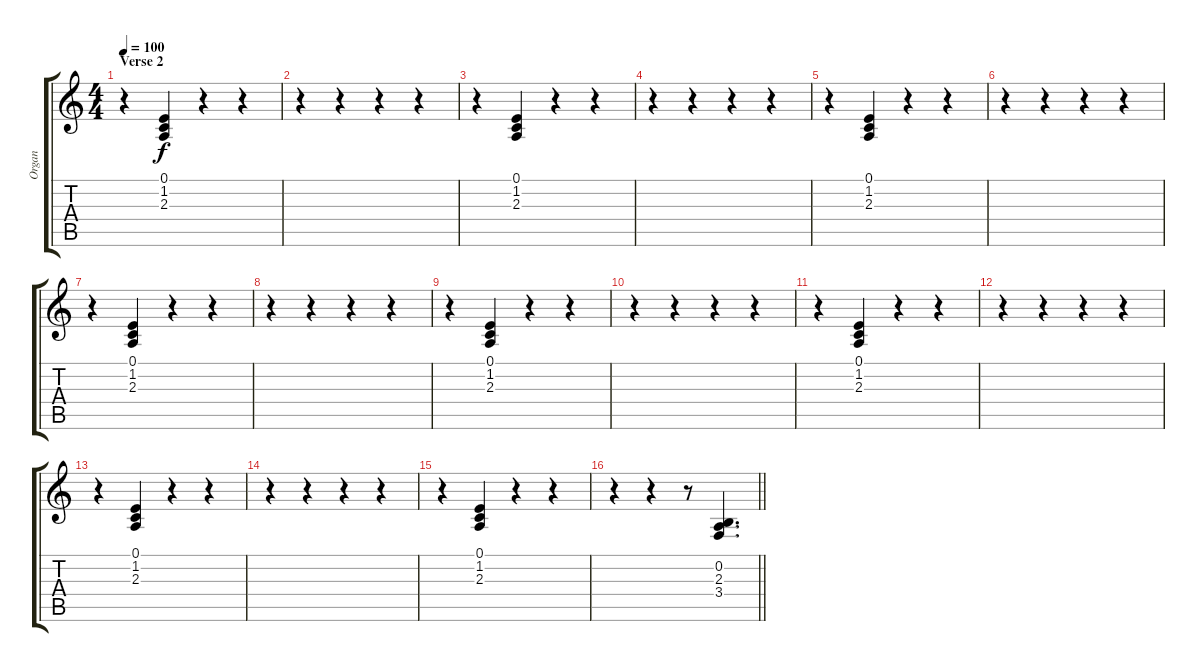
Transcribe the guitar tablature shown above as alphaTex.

\track ("Organ" "Organ") {instrument percussiveorgan}
\staff {score tabs}
\tuning (E4 B3 G3 D3 A2 E2) {hide}
\ts (4 4)
\section ("" "Verse 2")
\tempo 100
\clef g2
\ks c
r.4{dy f} (0.1 1.2 2.3).4 r.4 r.4 |
r.4 r.4 r.4 r.4 |
r.4 (0.1 1.2 2.3).4 r.4 r.4 |
r.4 r.4 r.4 r.4 |
r.4 (0.1 1.2 2.3).4 r.4 r.4 |
r.4 r.4 r.4 r.4 |
r.4 (0.1 1.2 2.3).4 r.4 r.4 |
r.4 r.4 r.4 r.4 |
r.4 (0.1 1.2 2.3).4 r.4 r.4 |
r.4 r.4 r.4 r.4 |
r.4 (0.1 1.2 2.3).4 r.4 r.4 |
r.4 r.4 r.4 r.4 |
r.4 (0.1 1.2 2.3).4 r.4 r.4 |
r.4 r.4 r.4 r.4 |
r.4 (0.1 1.2 2.3).4 r.4 r.4 |
\barLineRight lightlight
r.4 r.4 r.8 (0.2 2.3 3.4).4{d}
